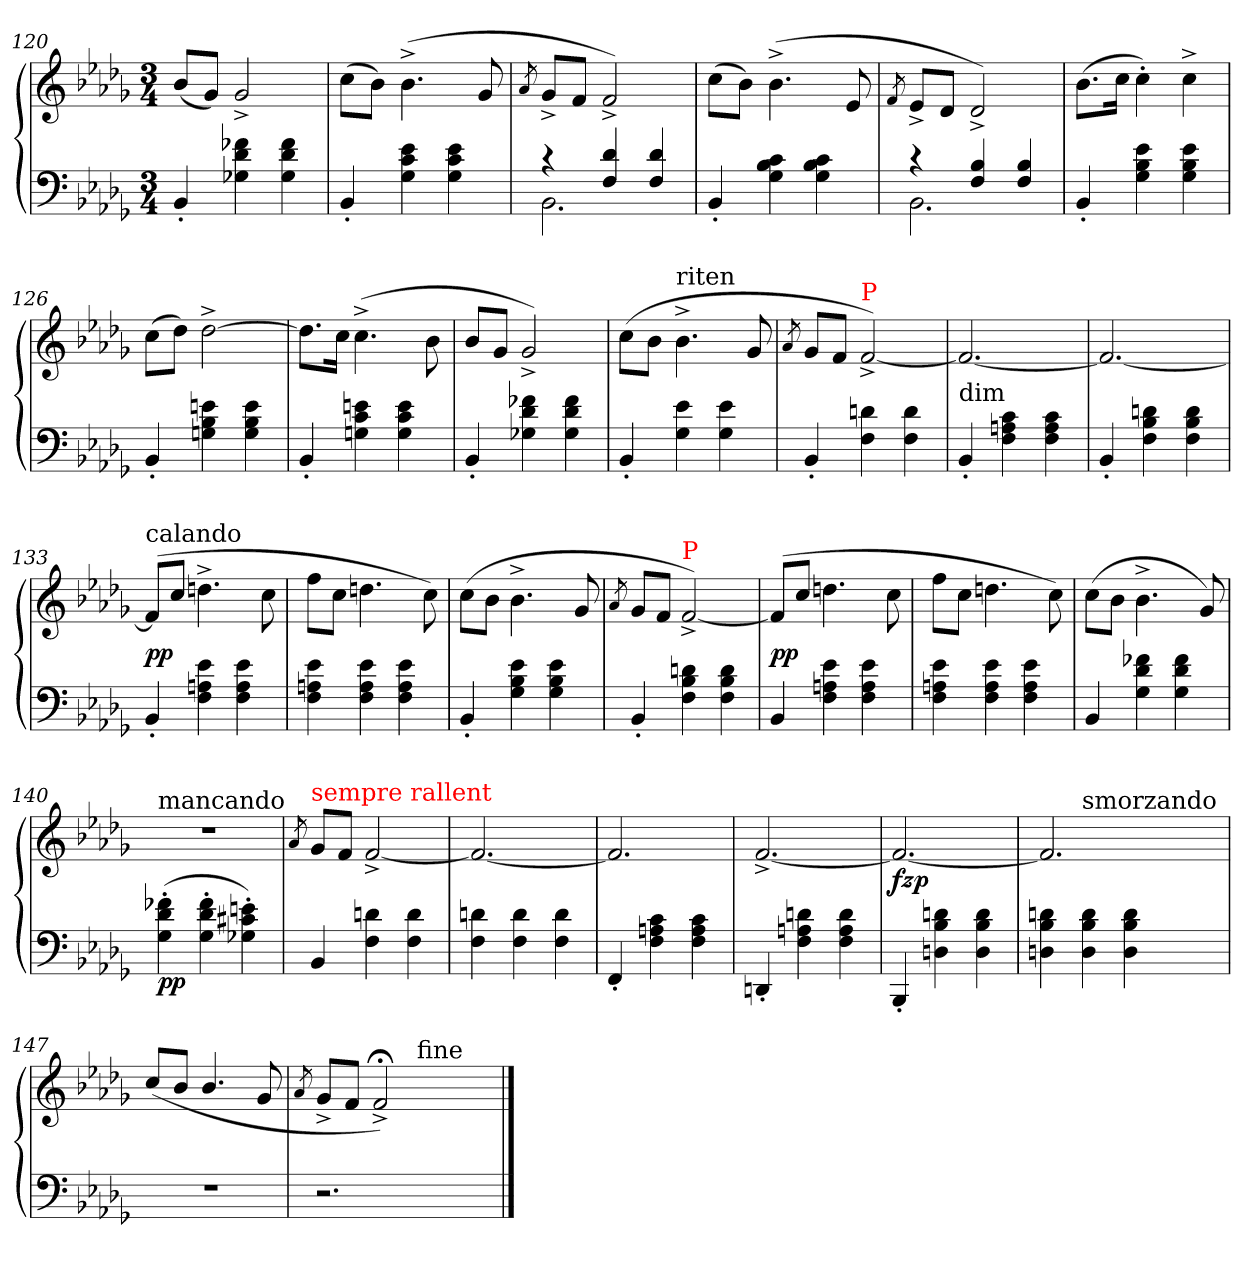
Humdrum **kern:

**kern	**kern	**dynam
*part1	*part1	*part1
*staff2	*staff1	*staff1/2
*clefF4	*clefG2	*
*k[b-e-a-d-g-]	*k[b-e-a-d-g-]	*
*b-:	*b-:	*
*M3/4	*M3/4	*
=120	=120	=120
4BB-'<	(<8b-L	.
.	8g-J)	.
4f-X 4d- 4G-X	2g-^<	.
4f- 4d- 4G-	.	.
=121	=121	=121
4BB-'<	(>8ccL	.
.	8b-J)	.
4e- 4c 4G-	(<4.b-^<\	.
4e- 4c 4G-	.	.
.	8g-	.
=122	=122	=122
.	8qa-/	.
*^	*	*
4rc	2.BB-	8g-^<L	.
.	.	8fJ	.
4d- 4F	.	2f^<)	.
4d- 4F	.	.	.
*v	*v	*	*
=123	=123	=123
4BB-'<	(>8ccL	.
.	8b-J)	.
4c 4B- 4G-	(>4.b-^<\	.
4c 4B- 4G-	.	.
.	8e-	.
=124	=124	=124
.	8qf/	.
*^	*	*
4rc	2.BB-	8e-^<L	.
.	.	8d-J	.
4B- 4F	.	2d-^<)	.
4B- 4F	.	.	.
*v	*v	*	*
=125	=125	=125
4BB-'<	(>8.b-L	.
.	16ccJk	.
4e- 4B- 4G-	4cc'>)	.
4e- 4B- 4G-	4cc^>	.
=126	=126	=126
4BB-'<	(>8ccL	.
.	8dd-J)	.
4en 4B- 4Gn	[2dd-^>	.
4e 4B- 4G	.	.
=127	=127	=127
4BB-'<	8.dd-L]	.
.	16ccJk	.
4en 4c 4Gn	(>4.cc^<	.
4e 4c 4G	.	.
.	8b-	.
=128	=128	=128
4BB-'<	8b-L	.
.	8g-J	.
4f-X 4d- 4G-X	2g-^<)	.
4f- 4d- 4G-	.	.
=129	=129	=129
4BB-'<	(>8ccL	.
.	8b-J	.
!	!LO:TX:a:t=riten	!
4e- 4G-	4.b-^<	.
4e- 4G-	.	.
.	8g-	.
=130	=130	=130
.	8qa-/	.
4BB-'<	8g-L	.
.	8fJ	.
!	!LO:TX:a:color=red:t=P	!
4dn 4F	[2f^<)	.
4d 4F	.	.
=131	=131	=131
!	!LO:TX:c:t=dim	!
4BB-'<	2.f_	.
4c 4An 4F	.	.
4c 4A 4F	.	.
=132	=132	=132
4BB-'<	2.f_	.
4dn 4B- 4F	.	.
4d 4B- 4F	.	.
=133	=133	=133
!	!LO:TX:a:t=calando	!
4BB-'<	(>8f/L]	pp
.	8ccJ	.
4e- 4An 4F	4.ddn^<	.
4e- 4A 4F	.	.
.	8cc	.
=134	=134	=134
4e- 4An 4F	8ffL	.
.	8ccJ	.
4e- 4A 4F	4.ddn	.
4e- 4A 4F	.	.
.	8cc)	.
=135	=135	=135
4BB-'<	(>8ccL	.
.	8b-J	.
4e- 4B- 4G-	4.b-^<\	.
4e- 4B- 4G-	.	.
.	8g-	.
=136	=136	=136
.	8qa-/	.
4BB-'<	8g-L	.
.	8fJ	.
!	!LO:TX:a:color=red:t=P	!
4dn 4B- 4F	[2f^<)	.
4d 4B- 4F	.	.
=137	=137	=137
4BB-	(>8f/L]	pp
.	8ccJ	.
4e- 4An 4F	4.ddn	.
4e- 4A 4F	.	.
.	8cc	.
=138	=138	=138
4e- 4An 4F	8ffL	.
.	8ccJ	.
4e- 4A 4F	4.ddn	.
4e- 4A 4F	.	.
.	8cc)	.
=139	=139	=139
4BB-	(>8ccL	.
.	8b-J	.
4f-X 4d- 4G-	4.b-^<	.
4f- 4d- 4G-	.	.
.	8g-)	.
=140	=140	=140
!	!LO:TX:a:t=mancando	!
!	!	!LO:DY:b=2
(>4f-X'> 4d-'> 4G-'>	2.r	pp
4f-'> 4d-'> 4G-'>	.	.
4en'> 4c#X'> 4G-X'>)	.	.
=141	=141	=141
.	8qa-/	.
!	!LO:TX:a:color=red:t=sempre rallent	!
4BB-	8g-L	.
.	8fJ	.
4dn 4F	[2f^<	.
4d 4F	.	.
=142	=142	=142
4dn 4F	2.f_	.
4d 4F	.	.
4d 4F	.	.
=143	=143	=143
4FF'<	2.f]	.
4c 4An 4F	.	.
4c 4A 4F	.	.
=144	=144	=144
4DDn'<	[2.f^>	.
4dn 4An 4F	.	.
4d 4A 4F	.	.
=145	=145	=145
4BBB-'<	2.f_	fz p
4dn 4B- 4Dn	.	.
4d 4B- 4D	.	.
=146	=146	=146
*	*^	*
4d 4B- 4D	2.f]	4ryy	.
!	!	!LO:TX:a:t=smorzando	!
4d 4B- 4D	.	1ryy	.
4d 4B- 4D	.	.	.
2ryy	2ryy	.	.
*	*v	*v	*
=147	=147	=147
2.r	(<8cc/L	.
.	8b-J	.
.	4.b-/	.
.	8g-	.
=148	=148	=148
.	8qa-/	.
*	*^	*
2.r	8g-^<L	2ryy	.
.	8fJ	.	.
.	2f;<^<)	.	.
!	!	!LO:TX:a:t=fine	!
.	.	2ryy	.
4ryy	4ryy	.	.
*	*v	*v	*
==	==	==
*-	*-	*-
